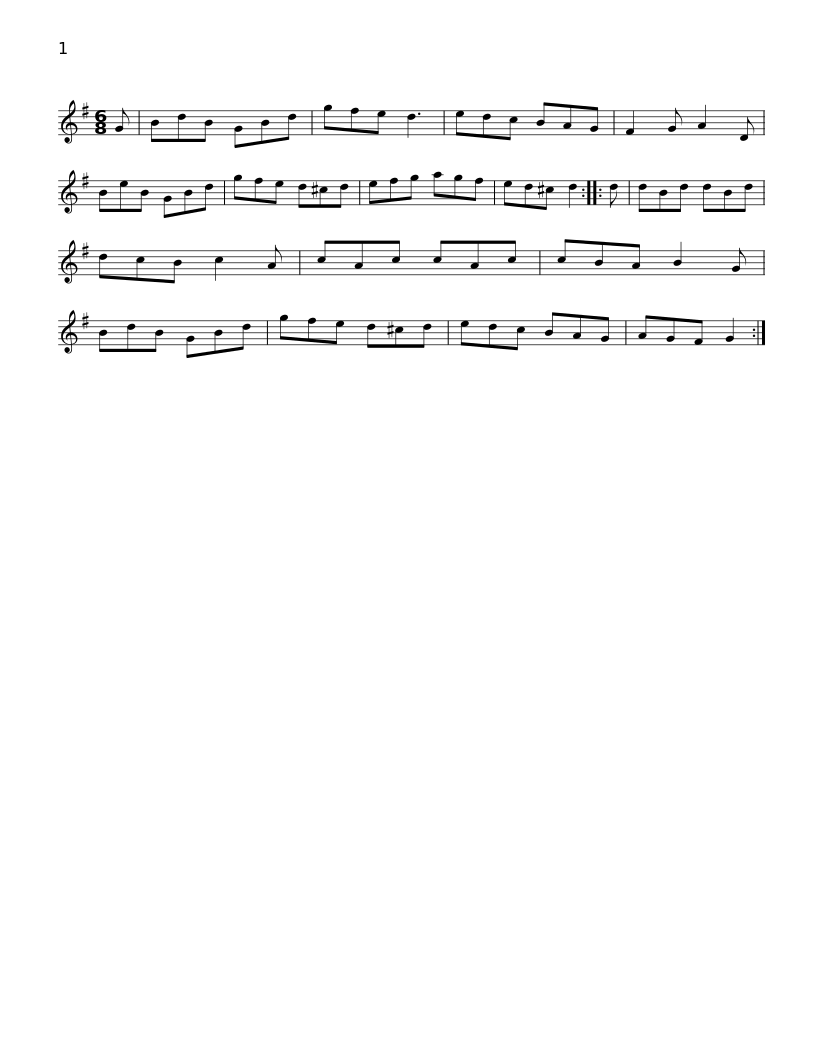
X:1
L:1/8
M:6/8
I:linebreak $
K:G
V:1 treble
V:1
 G | BdB GBd | gfe d3 | edc BAG | F2 G A2 D | %5
 BeB GBd | gfe d^cd | efg agf |$ ed^c d2 :: d | %10
 dBd dBd | dcB c2 A | cAc cAc | cBA B2 G | BdB GBd | %15
 gfe d^cd |$ edc BAG | AGF G2 :| %18
